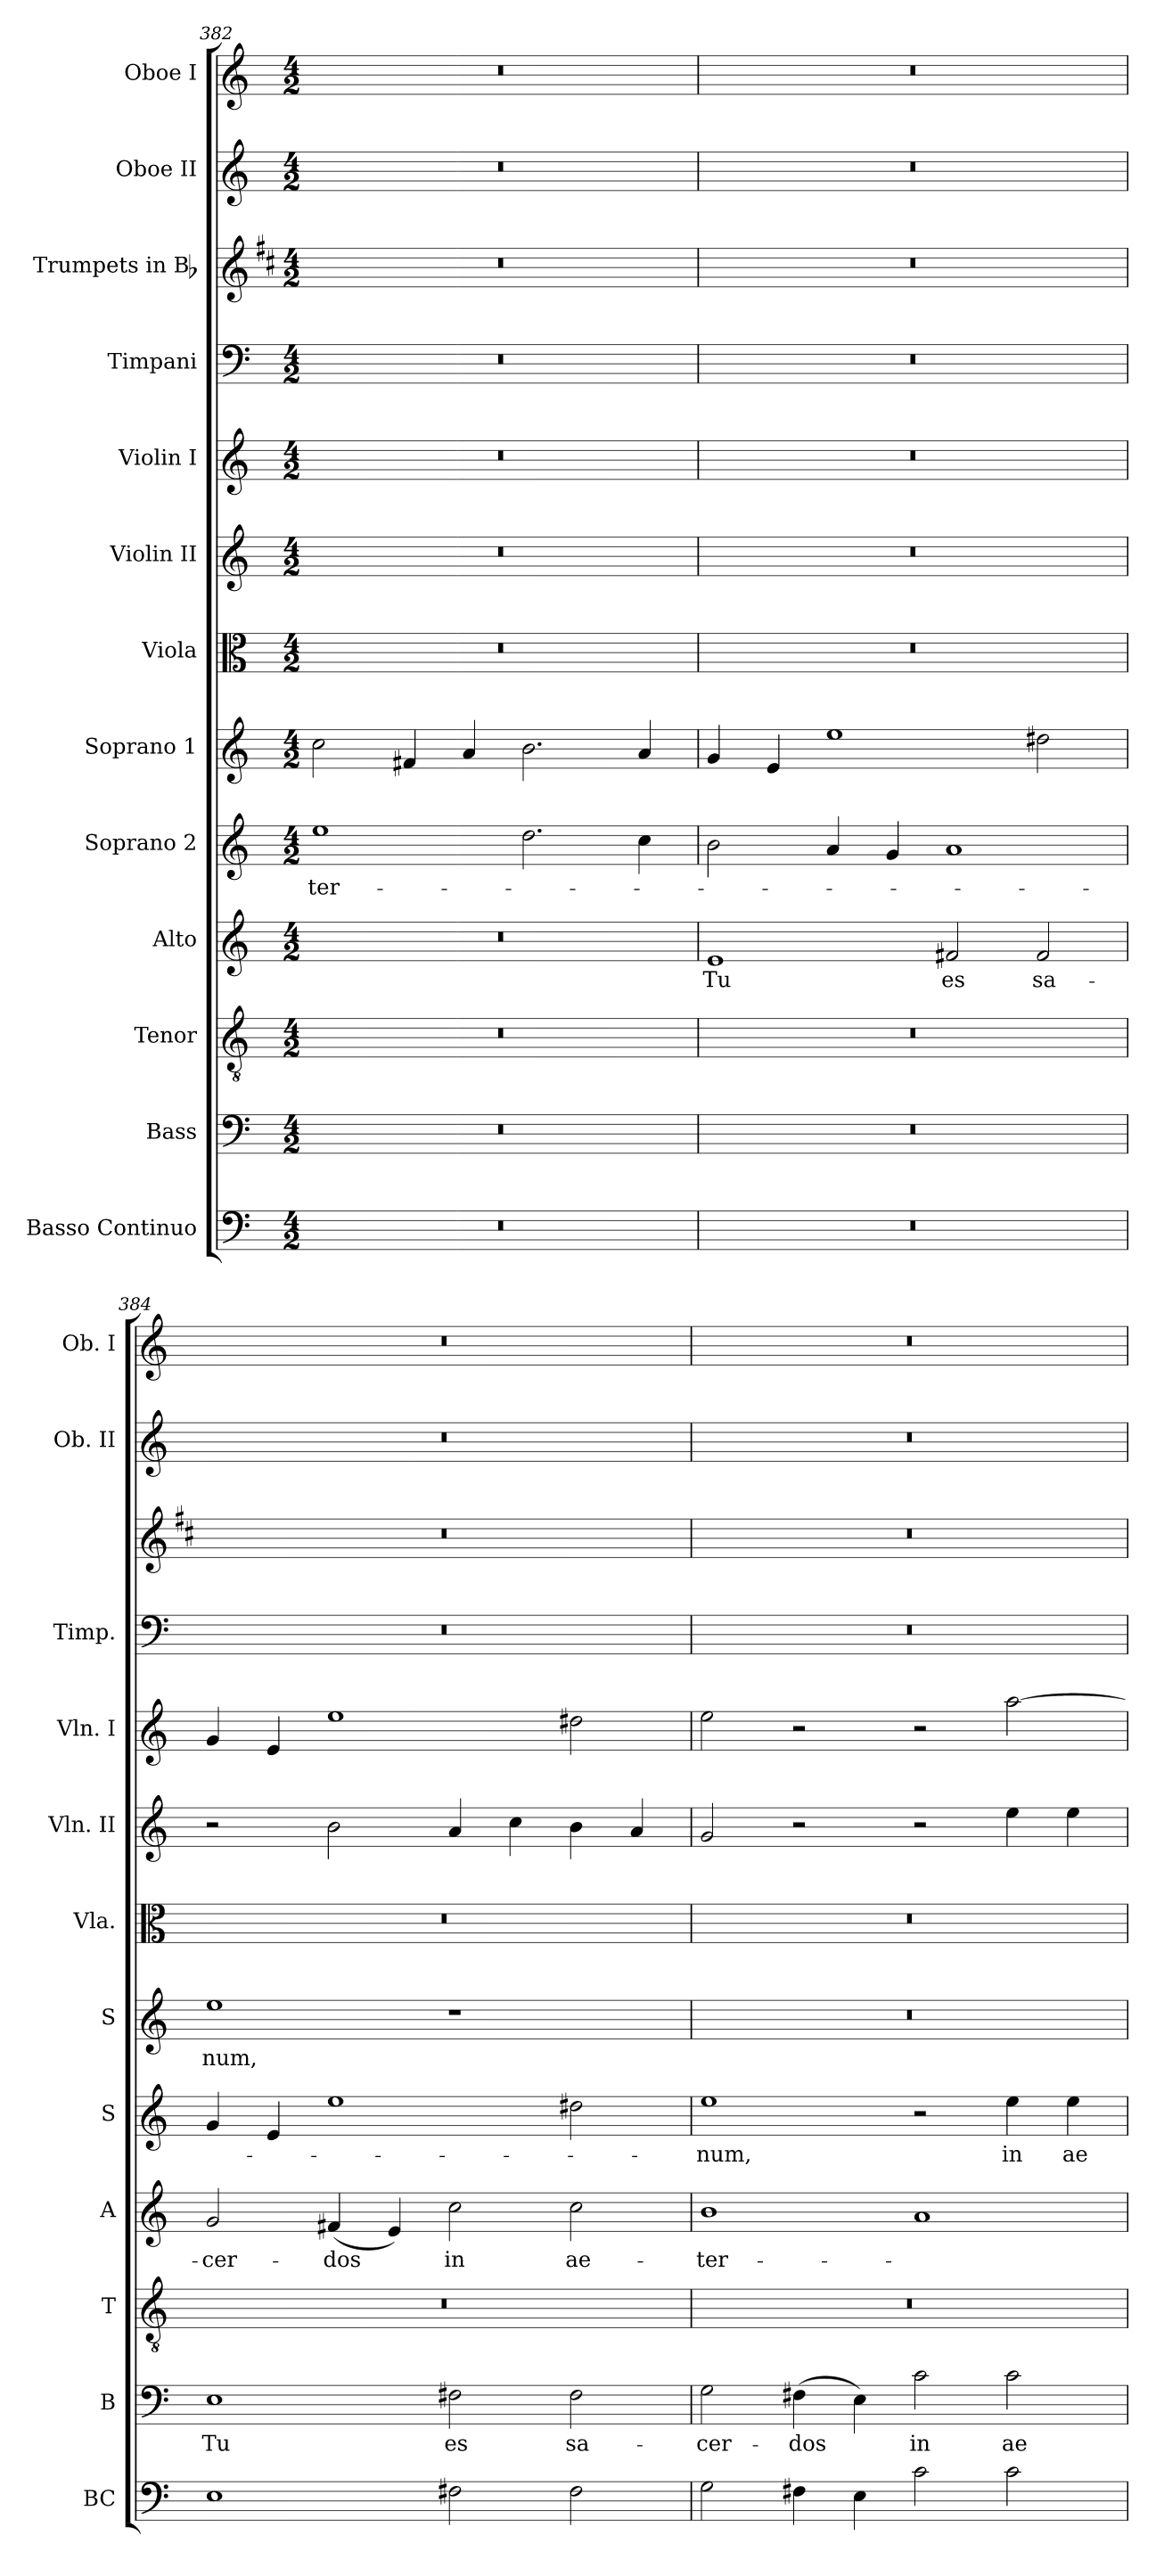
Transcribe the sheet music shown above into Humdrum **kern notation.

**kern	**kern	**text	**kern	**kern	**text	**kern	**text	**kern	**text	**kern	**kern	**kern	**kern	**kern	**kern	**kern
*part13	*part12	*part12	*part11	*part10	*part10	*part9	*part9	*part8	*part8	*part7	*part6	*part5	*part4	*part3	*part2	*part1
*staff13	*staff12	*staff12	*staff11	*staff10	*staff10	*staff9	*staff9	*staff8	*staff8	*staff7	*staff6	*staff5	*staff4	*staff3	*staff2	*staff1
*I"Basso Continuo	*I"Bass	*	*I"Tenor	*I"Alto	*	*I"Soprano 2	*	*I"Soprano 1	*	*I"Viola	*I"Violin II	*I"Violin I	*I"Timpani	*I"Trumpets in Bb	*I"Oboe II	*I"Oboe I
*I'BC	*I'B	*	*I'T	*I'A	*	*I'S	*	*I'S	*	*I'Vla.	*I'Vln. II	*I'Vln. I	*I'Timp.	*	*I'Ob. II	*I'Ob. I
!!LO:PB:g=z
*clefF4	*clefF4	*	*clefGv2	*clefG2	*	*clefG2	*	*clefG2	*	*clefC3	*clefG2	*clefG2	*clefF4	*clefG2	*clefG2	*clefG2
*	*	*	*	*	*	*	*	*	*	*	*	*	*	*ITrd1c2	*	*
*k[]	*k[]	*	*k[]	*k[]	*	*k[]	*	*k[]	*	*k[]	*k[]	*k[]	*k[]	*k[]	*k[]	*k[]
*C:	*C:	*	*C:	*C:	*	*C:	*	*C:	*	*C:	*C:	*C:	*C:	*C:	*C:	*C:
*M4/2	*M4/2	*	*M4/2	*M4/2	*	*M4/2	*	*M4/2	*	*M4/2	*M4/2	*M4/2	*M4/2	*M4/2	*M4/2	*M4/2
=382	=382	=382	=382	=382	=382	=382	=382	=382	=382	=382	=382	=382	=382	=382	=382	=382
!	!	!	!	!	!	!	!LO:LY:b	!	!	!	!	!	!	!	!	!
0r	0r	.	0r	0r	.	1ee	-ter-	2cc\	.	0r	0r	0r	0r	0r	0r	0r
.	.	.	.	.	.	.	.	4f#X/	.	.	.	.	.	.	.	.
.	.	.	.	.	.	.	.	4a/	.	.	.	.	.	.	.	.
.	.	.	.	.	.	2.dd\	.	2.b\	.	.	.	.	.	.	.	.
.	.	.	.	.	.	4cc\	.	4a/	.	.	.	.	.	.	.	.
=383	=383	=383	=383	=383	=383	=383	=383	=383	=383	=383	=383	=383	=383	=383	=383	=383
!	!	!	!	!	!LO:LY:b	!	!	!	!	!	!	!	!	!	!	!
0r	0r	.	0r	1e	Tu	2b\	.	4g/	.	0r	0r	0r	0r	0r	0r	0r
.	.	.	.	.	.	.	.	4e/	.	.	.	.	.	.	.	.
.	.	.	.	.	.	4a/	.	1ee	.	.	.	.	.	.	.	.
.	.	.	.	.	.	4g/	.	.	.	.	.	.	.	.	.	.
!	!	!	!	!	!LO:LY:b	!	!	!	!	!	!	!	!	!	!	!
.	.	.	.	2f#X/	es	1a	.	.	.	.	.	.	.	.	.	.
!	!	!	!	!	!LO:LY:b	!	!	!	!	!	!	!	!	!	!	!
.	.	.	.	2f#/	sa-	.	.	2dd#X\	.	.	.	.	.	.	.	.
=384	=384	=384	=384	=384	=384	=384	=384	=384	=384	=384	=384	=384	=384	=384	=384	=384
!	!	!LO:LY:b	!	!	!LO:LY:b	!	!	!	!LO:LY:b	!	!	!	!	!	!	!
1E	1E	Tu	0r	2g/	-cer-	4g/	.	1ee	-num,	0r	2r	4g/	0r	0r	0r	0r
.	.	.	.	.	.	4e/	.	.	.	.	.	4e/	.	.	.	.
!	!	!	!	!	!LO:LY:b	!	!	!	!	!	!	!	!	!	!	!
.	.	.	.	(<4f#X/	-dos	1ee	.	.	.	.	2b\	1ee	.	.	.	.
.	.	.	.	4e/)	.	.	.	.	.	.	.	.	.	.	.	.
!	!	!LO:LY:b	!	!	!LO:LY:b	!	!	!	!	!	!	!	!	!	!	!
2F#X\	2F#X\	es	.	2cc\	in	.	.	1r	.	.	4a/	.	.	.	.	.
.	.	.	.	.	.	.	.	.	.	.	4cc\	.	.	.	.	.
!	!	!LO:LY:b	!	!	!LO:LY:b	!	!	!	!	!	!	!	!	!	!	!
2F#\	2F#\	sa-	.	2cc\	ae-	2dd#X\	.	.	.	.	4b\	2dd#X\	.	.	.	.
.	.	.	.	.	.	.	.	.	.	.	4a/	.	.	.	.	.
=385	=385	=385	=385	=385	=385	=385	=385	=385	=385	=385	=385	=385	=385	=385	=385	=385
!	!	!LO:LY:b	!	!	!LO:LY:b	!	!LO:LY:b	!	!	!	!	!	!	!	!	!
2G\	2G\	-cer-	0r	1b	-ter-	1ee	-num,	0r	.	0r	2g/	2ee\	0r	0r	0r	0r
!	!	!LO:LY:b	!	!	!	!	!	!	!	!	!	!	!	!	!	!
4F#X\	(4F#X\	-dos	.	.	.	.	.	.	.	.	2r	2r	.	.	.	.
4E\	4E\)	.	.	.	.	.	.	.	.	.	.	.	.	.	.	.
!	!	!LO:LY:b	!	!	!	!	!	!	!	!	!	!	!	!	!	!
2c\	2c\	in	.	1a	.	2r	.	.	.	.	2r	2r	.	.	.	.
!	!	!LO:LY:b	!	!	!	!	!LO:LY:b	!	!	!	!	!	!	!	!	!
2c\	2c\	ae-	.	.	.	4ee\	in	.	.	.	4ee\	[2aa\	.	.	.	.
!	!	!	!	!	!	!	!LO:LY:b	!	!	!	!	!	!	!	!	!
.	.	.	.	.	.	4ee\	ae-	.	.	.	4ee\	.	.	.	.	.
=	=	=	=	=	=	=	=	=	=	=	=	=	=	=	=	=
*-	*-	*-	*-	*-	*-	*-	*-	*-	*-	*-	*-	*-	*-	*-	*-	*-
